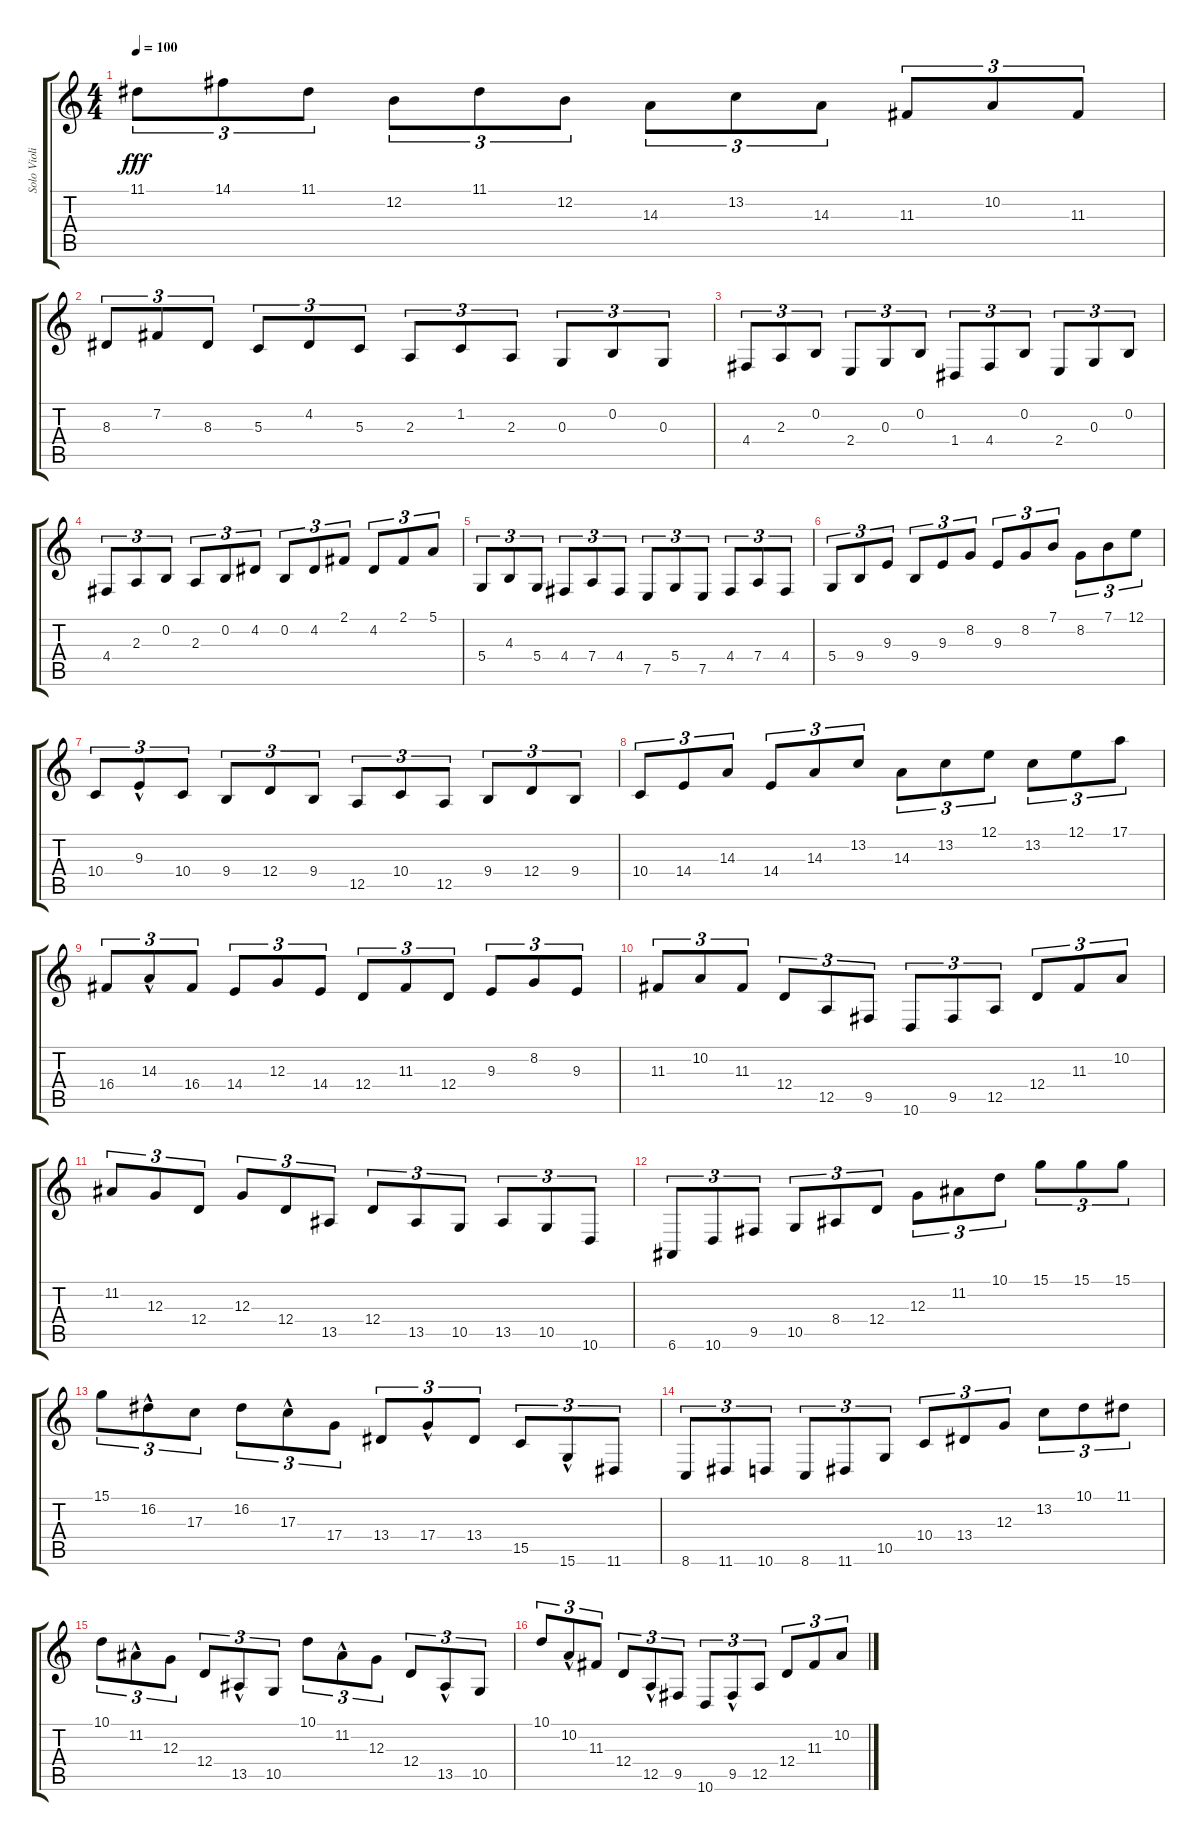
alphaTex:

\track ("Solo Violin" "Solo Violi") {instrument violin}
\staff {score tabs}
\tuning (E4 B3 G3 D3 A2 E2) {hide}
\ts (4 4)
\tempo 100
\clef g2
\ks c
11.1.8{tu (3 2) dy fff} 14.1.8{tu (3 2)} 11.1.8{tu (3 2)} 12.2.8{tu (3 2)} 11.1.8{tu (3 2)} 12.2.8{tu (3 2)} 14.3.8{tu (3 2)} 13.2.8{tu (3 2)} 14.3.8{tu (3 2)} 11.3.8{tu (3 2)} 10.2.8{tu (3 2)} 11.3.8{tu (3 2)} |
8.3.8{tu (3 2)} 7.2.8{tu (3 2)} 8.3.8{tu (3 2)} 5.3.8{tu (3 2)} 4.2.8{tu (3 2)} 5.3.8{tu (3 2)} 2.3.8{tu (3 2)} 1.2.8{tu (3 2)} 2.3.8{tu (3 2)} 0.3.8{tu (3 2)} 0.2.8{tu (3 2)} 0.3.8{tu (3 2)} |
4.4.8{tu (3 2)} 2.3.8{tu (3 2)} 0.2.8{tu (3 2)} 2.4.8{tu (3 2)} 0.3.8{tu (3 2)} 0.2.8{tu (3 2)} 1.4.8{tu (3 2)} 4.4.8{tu (3 2)} 0.2.8{tu (3 2)} 2.4.8{tu (3 2)} 0.3.8{tu (3 2)} 0.2.8{tu (3 2)} |
4.4.8{tu (3 2)} 2.3.8{tu (3 2)} 0.2.8{tu (3 2)} 2.3.8{tu (3 2)} 0.2.8{tu (3 2)} 4.2.8{tu (3 2)} 0.2.8{tu (3 2)} 4.2.8{tu (3 2)} 2.1.8{tu (3 2)} 4.2.8{tu (3 2)} 2.1.8{tu (3 2)} 5.1.8{tu (3 2)} |
5.4.8{tu (3 2)} 4.3.8{tu (3 2)} 5.4.8{tu (3 2)} 4.4.8{tu (3 2)} 7.4.8{tu (3 2)} 4.4.8{tu (3 2)} 7.5.8{tu (3 2)} 5.4.8{tu (3 2)} 7.5.8{tu (3 2)} 4.4.8{tu (3 2)} 7.4.8{tu (3 2)} 4.4.8{tu (3 2)} |
5.4.8{tu (3 2)} 9.4.8{tu (3 2)} 9.3.8{tu (3 2)} 9.4.8{tu (3 2)} 9.3.8{tu (3 2)} 8.2.8{tu (3 2)} 9.3.8{tu (3 2)} 8.2.8{tu (3 2)} 7.1.8{tu (3 2)} 8.2.8{tu (3 2)} 7.1.8{tu (3 2)} 12.1.8{tu (3 2)} |
10.4.8{tu (3 2)} 9.3{hac}.8{tu (3 2)} 10.4.8{tu (3 2)} 9.4.8{tu (3 2)} 12.4.8{tu (3 2)} 9.4.8{tu (3 2)} 12.5.8{tu (3 2)} 10.4.8{tu (3 2)} 12.5.8{tu (3 2)} 9.4.8{tu (3 2)} 12.4.8{tu (3 2)} 9.4.8{tu (3 2)} |
10.4.8{tu (3 2)} 14.4.8{tu (3 2)} 14.3.8{tu (3 2)} 14.4.8{tu (3 2)} 14.3.8{tu (3 2)} 13.2.8{tu (3 2)} 14.3.8{tu (3 2)} 13.2.8{tu (3 2)} 12.1.8{tu (3 2)} 13.2.8{tu (3 2)} 12.1.8{tu (3 2)} 17.1.8{tu (3 2)} |
16.4.8{tu (3 2)} 14.3{hac}.8{tu (3 2)} 16.4.8{tu (3 2)} 14.4.8{tu (3 2)} 12.3.8{tu (3 2)} 14.4.8{tu (3 2)} 12.4.8{tu (3 2)} 11.3.8{tu (3 2)} 12.4.8{tu (3 2)} 9.3.8{tu (3 2)} 8.2.8{tu (3 2)} 9.3.8{tu (3 2)} |
11.3.8{tu (3 2)} 10.2.8{tu (3 2)} 11.3.8{tu (3 2)} 12.4.8{tu (3 2)} 12.5.8{tu (3 2)} 9.5.8{tu (3 2)} 10.6.8{tu (3 2)} 9.5.8{tu (3 2)} 12.5.8{tu (3 2)} 12.4.8{tu (3 2)} 11.3.8{tu (3 2)} 10.2.8{tu (3 2)} |
11.2.8{tu (3 2)} 12.3.8{tu (3 2)} 12.4.8{tu (3 2)} 12.3.8{tu (3 2)} 12.4.8{tu (3 2)} 13.5.8{tu (3 2)} 12.4.8{tu (3 2)} 13.5.8{tu (3 2)} 10.5.8{tu (3 2)} 13.5.8{tu (3 2)} 10.5.8{tu (3 2)} 10.6.8{tu (3 2)} |
6.6.8{tu (3 2)} 10.6.8{tu (3 2)} 9.5.8{tu (3 2)} 10.5.8{tu (3 2)} 8.4.8{tu (3 2)} 12.4.8{tu (3 2)} 12.3.8{tu (3 2)} 11.2.8{tu (3 2)} 10.1.8{tu (3 2)} 15.1.8{tu (3 2)} 15.1.8{tu (3 2)} 15.1.8{tu (3 2)} |
15.1.8{tu (3 2)} 16.2{hac}.8{tu (3 2)} 17.3.8{tu (3 2)} 16.2.8{tu (3 2)} 17.3{hac}.8{tu (3 2)} 17.4.8{tu (3 2)} 13.4.8{tu (3 2)} 17.4{hac}.8{tu (3 2)} 13.4.8{tu (3 2)} 15.5.8{tu (3 2)} 15.6{hac}.8{tu (3 2)} 11.6.8{tu (3 2)} |
8.6.8{tu (3 2)} 11.6.8{tu (3 2)} 10.6.8{tu (3 2)} 8.6.8{tu (3 2)} 11.6.8{tu (3 2)} 10.5.8{tu (3 2)} 10.4.8{tu (3 2)} 13.4.8{tu (3 2)} 12.3.8{tu (3 2)} 13.2.8{tu (3 2)} 10.1.8{tu (3 2)} 11.1.8{tu (3 2)} |
10.1.8{tu (3 2)} 11.2{hac}.8{tu (3 2)} 12.3.8{tu (3 2)} 12.4.8{tu (3 2)} 13.5{hac}.8{tu (3 2)} 10.5.8{tu (3 2)} 10.1.8{tu (3 2)} 11.2{hac}.8{tu (3 2)} 12.3.8{tu (3 2)} 12.4.8{tu (3 2)} 13.5{hac}.8{tu (3 2)} 10.5.8{tu (3 2)} |
10.1.8{tu (3 2)} 10.2{hac}.8{tu (3 2)} 11.3.8{tu (3 2)} 12.4.8{tu (3 2)} 12.5{hac}.8{tu (3 2)} 9.5.8{tu (3 2)} 10.6.8{tu (3 2)} 9.5{hac}.8{tu (3 2)} 12.5.8{tu (3 2)} 12.4.8{tu (3 2)} 11.3.8{tu (3 2)} 10.2.8{tu (3 2)}
